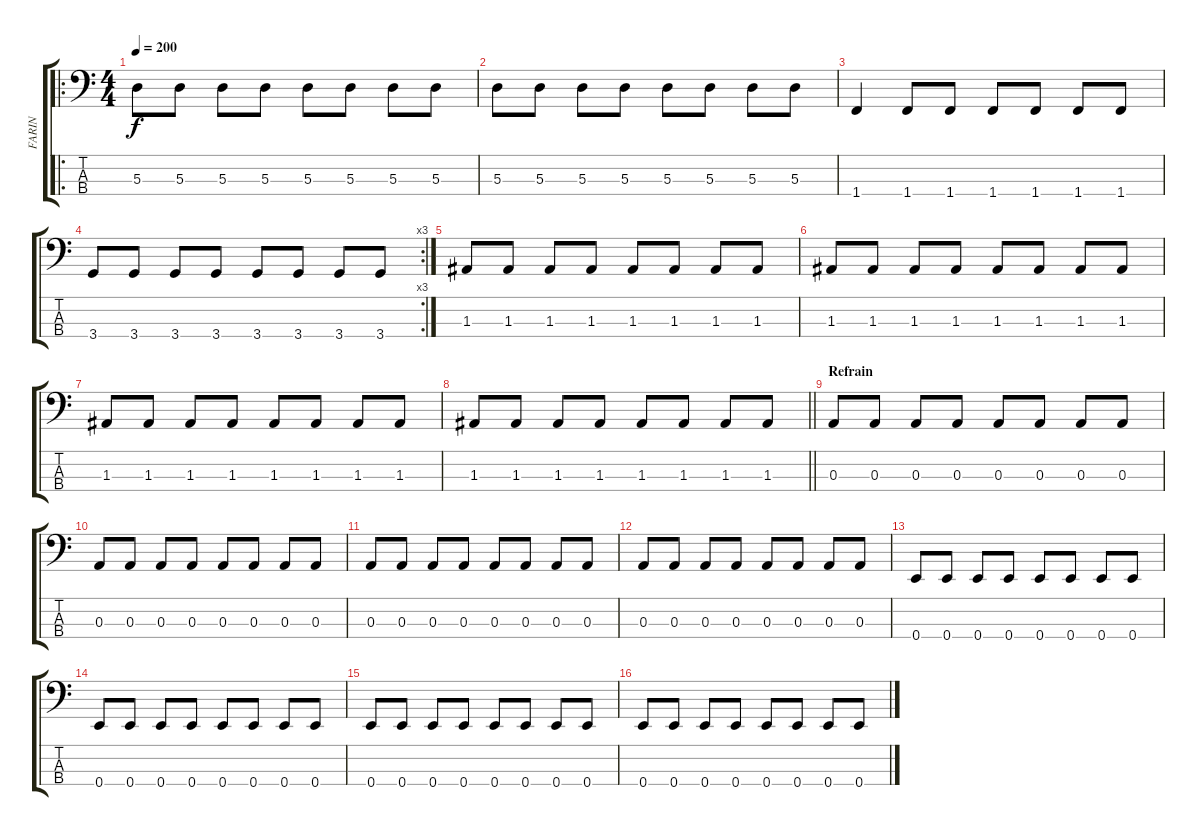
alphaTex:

\track ("FARIN" "FARIN") {instrument electricbasspick}
\staff {score tabs}
\tuning (G2 D2 A1 E1) {hide}
\ro
\ts (4 4)
\tempo 200
\clef f4
\ks c
5.3.8{dy f} 5.3.8 5.3.8 5.3.8 5.3.8 5.3.8 5.3.8 5.3.8 |
5.3.8 5.3.8 5.3.8 5.3.8 5.3.8 5.3.8 5.3.8 5.3.8 |
1.4.4 1.4.8 1.4.8 1.4.8 1.4.8 1.4.8 1.4.8 |
\rc 3
3.4.8 3.4.8 3.4.8 3.4.8 3.4.8 3.4.8 3.4.8 3.4.8 |
1.3.8 1.3.8 1.3.8 1.3.8 1.3.8 1.3.8 1.3.8 1.3.8 |
1.3.8 1.3.8 1.3.8 1.3.8 1.3.8 1.3.8 1.3.8 1.3.8 |
1.3.8 1.3.8 1.3.8 1.3.8 1.3.8 1.3.8 1.3.8 1.3.8 |
\barLineRight lightlight
1.3.8 1.3.8 1.3.8 1.3.8 1.3.8 1.3.8 1.3.8 1.3.8 |
\section ("" "Refrain")
0.3.8 0.3.8 0.3.8 0.3.8 0.3.8 0.3.8 0.3.8 0.3.8 |
0.3.8 0.3.8 0.3.8 0.3.8 0.3.8 0.3.8 0.3.8 0.3.8 |
0.3.8 0.3.8 0.3.8 0.3.8 0.3.8 0.3.8 0.3.8 0.3.8 |
0.3.8 0.3.8 0.3.8 0.3.8 0.3.8 0.3.8 0.3.8 0.3.8 |
0.4.8 0.4.8 0.4.8 0.4.8 0.4.8 0.4.8 0.4.8 0.4.8 |
0.4.8 0.4.8 0.4.8 0.4.8 0.4.8 0.4.8 0.4.8 0.4.8 |
0.4.8 0.4.8 0.4.8 0.4.8 0.4.8 0.4.8 0.4.8 0.4.8 |
0.4.8 0.4.8 0.4.8 0.4.8 0.4.8 0.4.8 0.4.8 0.4.8
